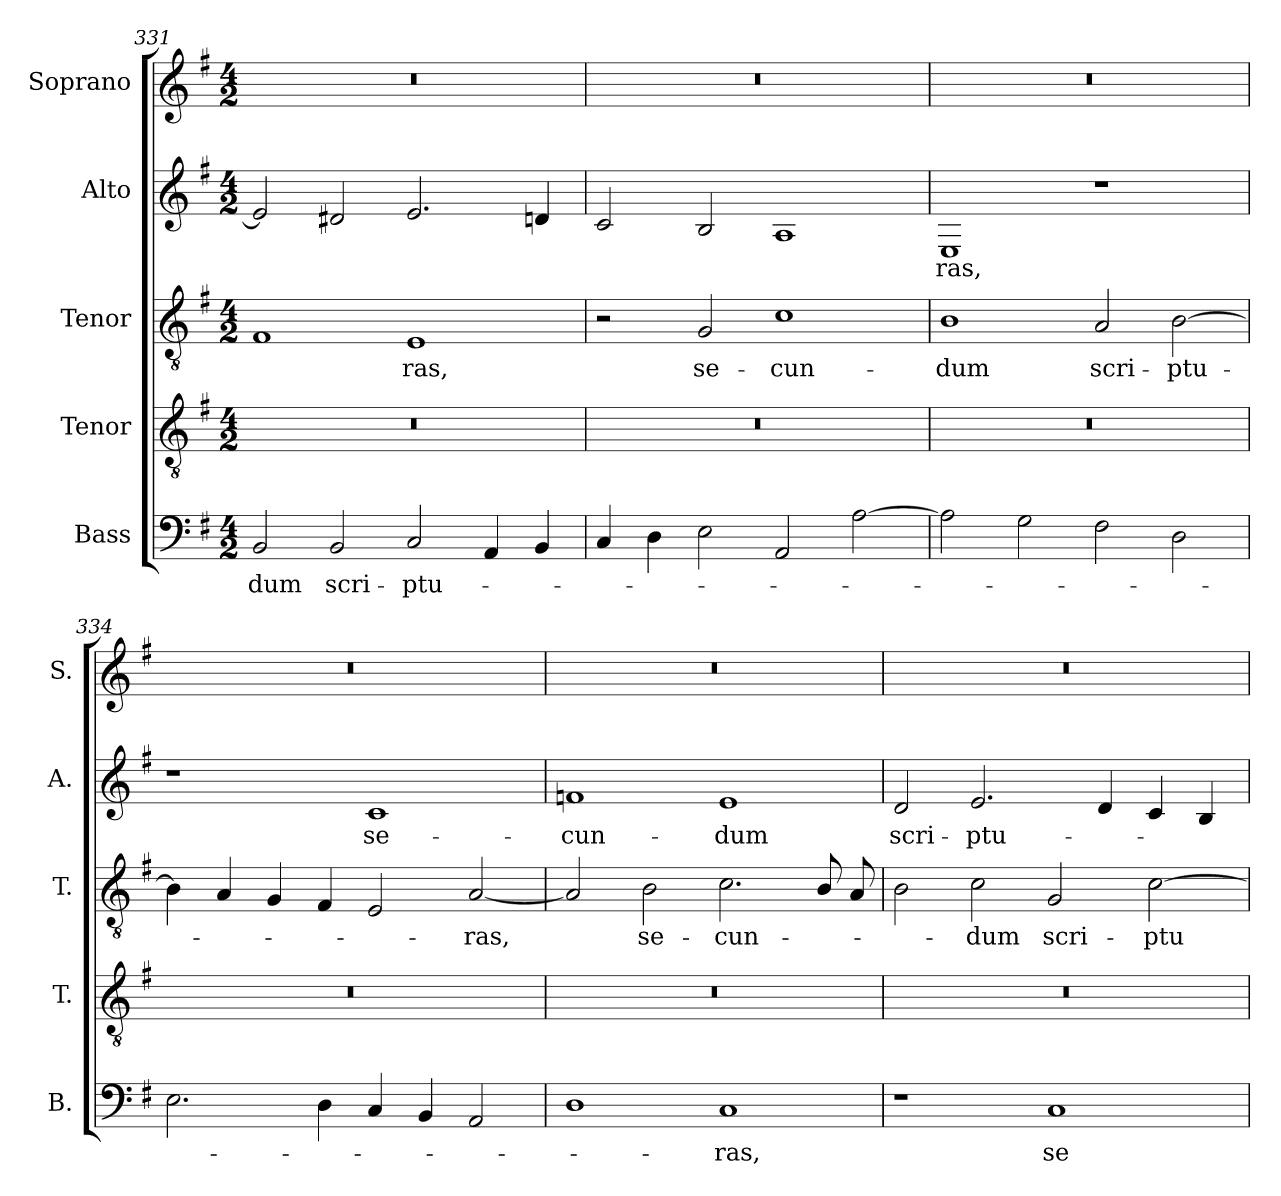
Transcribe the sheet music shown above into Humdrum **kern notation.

**kern	**text	**kern	**kern	**text	**kern	**text	**kern
*part5	*part5	*part4	*part3	*part3	*part2	*part2	*part1
*staff5	*staff5	*staff4	*staff3	*staff3	*staff2	*staff2	*staff1
*I"Bass	*	*I"Tenor	*I"Tenor	*	*I"Alto	*	*I"Soprano
*I'B.	*	*I'T.	*I'T.	*	*I'A.	*	*I'S.
*clefF4	*	*clefGv2	*clefGv2	*	*clefG2	*	*clefG2
*	*	*ITrd7c12	*ITrd7c12	*	*	*	*
*k[f#]	*	*k[f#]	*k[f#]	*	*k[f#]	*	*k[f#]
*G:	*	*G:	*G:	*	*G:	*	*G:
*M4/2	*	*M4/2	*M4/2	*	*M4/2	*	*M4/2
=331	=331	=331	=331	=331	=331	=331	=331
!	!LO:LY:b:color=#000000	!LO:N:vis=1	!	!	!	!	!LO:N:vis=1
2BBi/	-dum	0r	1FF#i	.	2ei/]	.	0r
!	!LO:LY:b:color=#000000	!	!	!	!	!	!
2BBi/	scri-	.	.	.	2d#Xi/	.	.
!	!LO:LY:b:color=#000000	!	!	!	!	!	!
!	!	!	!	!LO:LY:b:color=#000000	!	!	!
2Ci/	-ptu-	.	1EEi	-ras,	2.ei/	.	.
4AAi/	.	.	.	.	.	.	.
4BBi/	.	.	.	.	4dni/	.	.
=332	=332	=332	=332	=332	=332	=332	=332
!	!	!LO:N:vis=1	!	!	!	!	!LO:N:vis=1
4Ci/	.	0r	2r	.	2ci/	.	0r
4Di\	.	.	.	.	.	.	.
!	!	!	!	!LO:LY:b:color=#000000	!	!	!
2Ei\	.	.	2GGi/	se-	2Bi/	.	.
!	!	!	!	!LO:LY:b:color=#000000	!	!	!
2AAi/	.	.	1Ci	-cun-	1Ai	.	.
[2Ai\	.	.	.	.	.	.	.
!!LO:LB:g=z
=333	=333	=333	=333	=333	=333	=333	=333
!	!	!LO:N:vis=1	!	!	!	!	!
!	!	!	!	!LO:LY:b:color=#000000	!	!	!
!	!	!	!	!	!	!LO:LY:b:color=#000000	!LO:N:vis=1
2Ai\]	.	0r	1BBi	-dum	1Ei	-ras,	0r
2Gi\	.	.	.	.	.	.	.
!	!	!	!	!LO:LY:b:color=#000000	!	!	!
2F#i\	.	.	2AAi/	scri-	1r	.	.
!	!	!	!	!LO:LY:b:color=#000000	!	!	!
2Di\	.	.	[2BBi\	-ptu-	.	.	.
=334	=334	=334	=334	=334	=334	=334	=334
!	!	!LO:N:vis=1	!	!	!	!	!LO:N:vis=1
2.Ei\	.	0r	4BBi\]	.	1r	.	0r
.	.	.	4AAi/	.	.	.	.
.	.	.	4GGi/	.	.	.	.
4Di\	.	.	4FF#i/	.	.	.	.
!	!	!	!	!	!	!LO:LY:b:color=#000000	!
4Ci/	.	.	2EEi/	.	1ci	se-	.
4BBi/	.	.	.	.	.	.	.
!	!	!	!	!LO:LY:b:color=#000000	!	!	!
2AAi/	.	.	[2AAi/	-ras,	.	.	.
=335	=335	=335	=335	=335	=335	=335	=335
!	!	!LO:N:vis=1	!	!	!	!	!
!	!	!	!	!	!	!LO:LY:b:color=#000000	!LO:N:vis=1
1Di	.	0r	2AAi/]	.	1fni	-cun-	0r
!	!	!	!	!LO:LY:b:color=#000000	!	!	!
.	.	.	2BBi\	se-	.	.	.
!	!LO:LY:b:color=#000000	!	!	!	!	!	!
!	!	!	!	!LO:LY:b:color=#000000	!	!	!
!	!	!	!	!	!	!LO:LY:b:color=#000000	!
1Ci	-ras,	.	2.Ci\	-cun-	1ei	-dum	.
.	.	.	8BBi/	.	.	.	.
.	.	.	8AAi/	.	.	.	.
=336	=336	=336	=336	=336	=336	=336	=336
!	!	!LO:N:vis=1	!	!	!	!	!
!	!	!	!	!	!	!LO:LY:b:color=#000000	!LO:N:vis=1
1r	.	0r	2BBi\	.	2di/	scri-	0r
!	!	!	!	!LO:LY:b:color=#000000	!	!	!
!	!	!	!	!	!	!LO:LY:b:color=#000000	!
.	.	.	2Ci\	-dum	2.ei/	-ptu-	.
!	!LO:LY:b:color=#000000	!	!	!	!	!	!
!	!	!	!	!LO:LY:b:color=#000000	!	!	!
1Ci	se-	.	2GGi/	scri-	.	.	.
.	.	.	.	.	4di/	.	.
!	!	!	!	!LO:LY:b:color=#000000	!	!	!
.	.	.	[2Ci\	-ptu-	4ci/	.	.
.	.	.	.	.	4Bi/	.	.
=	=	=	=	=	=	=	=
*-	*-	*-	*-	*-	*-	*-	*-
